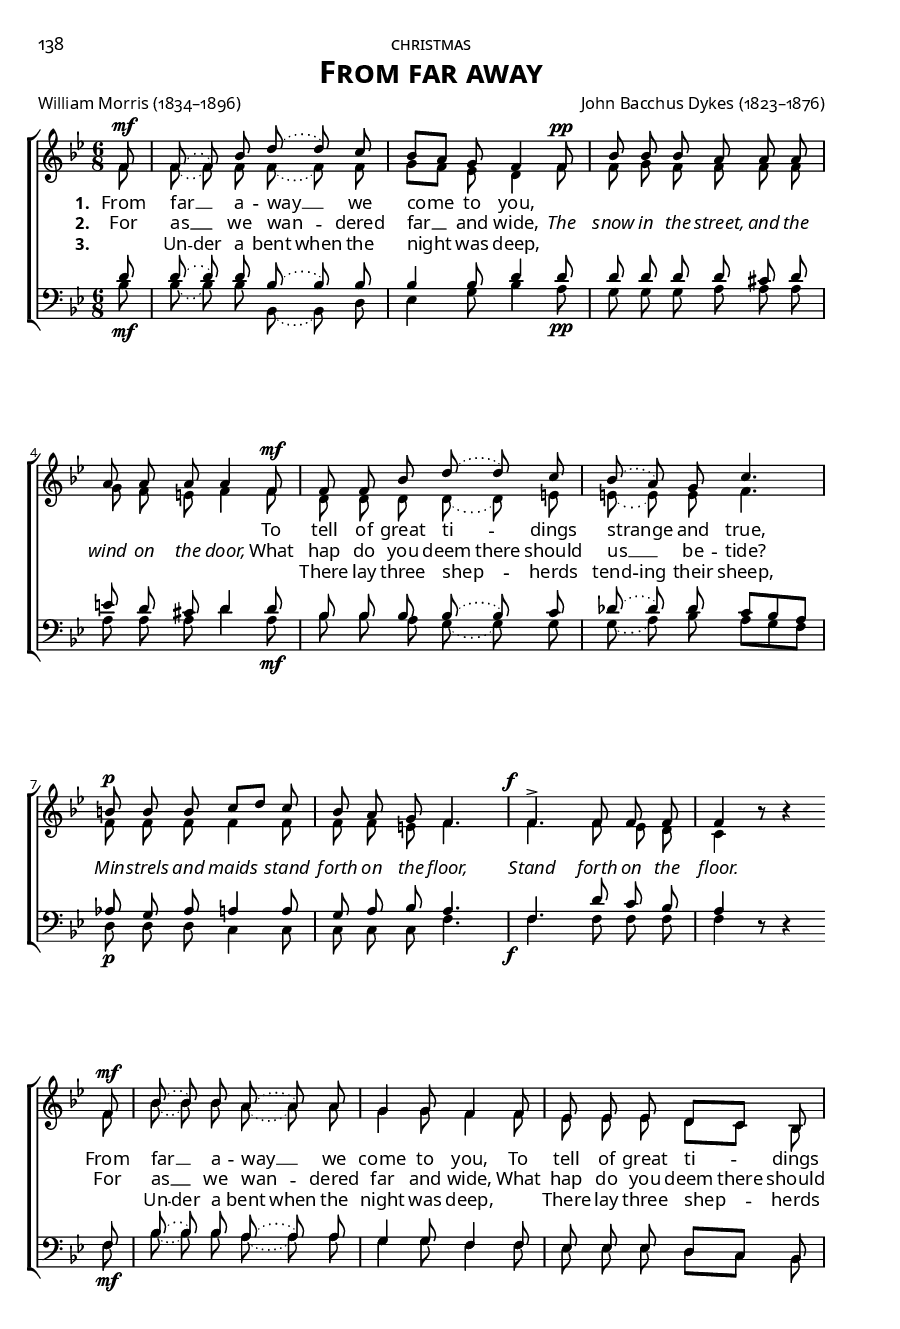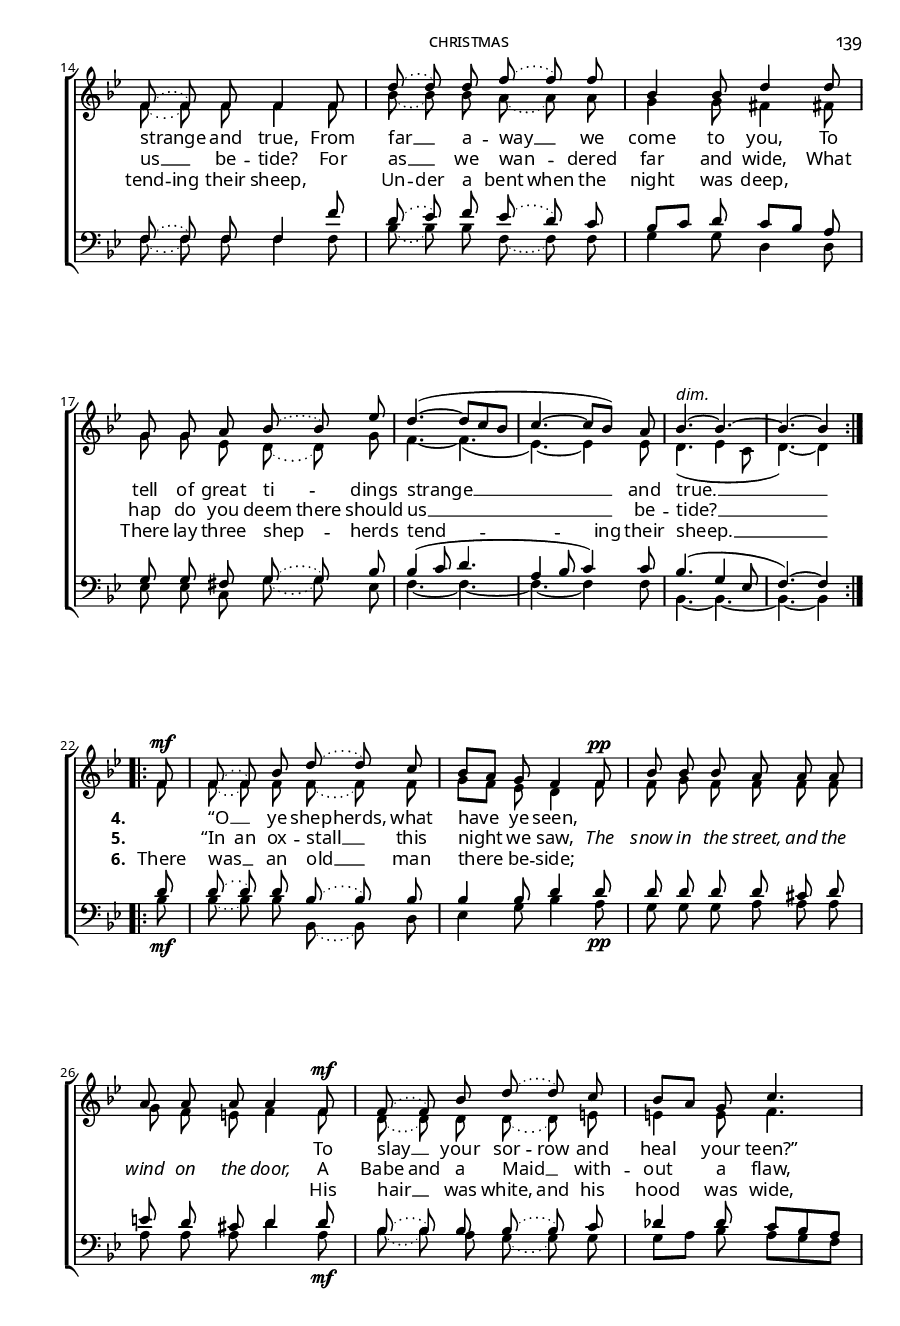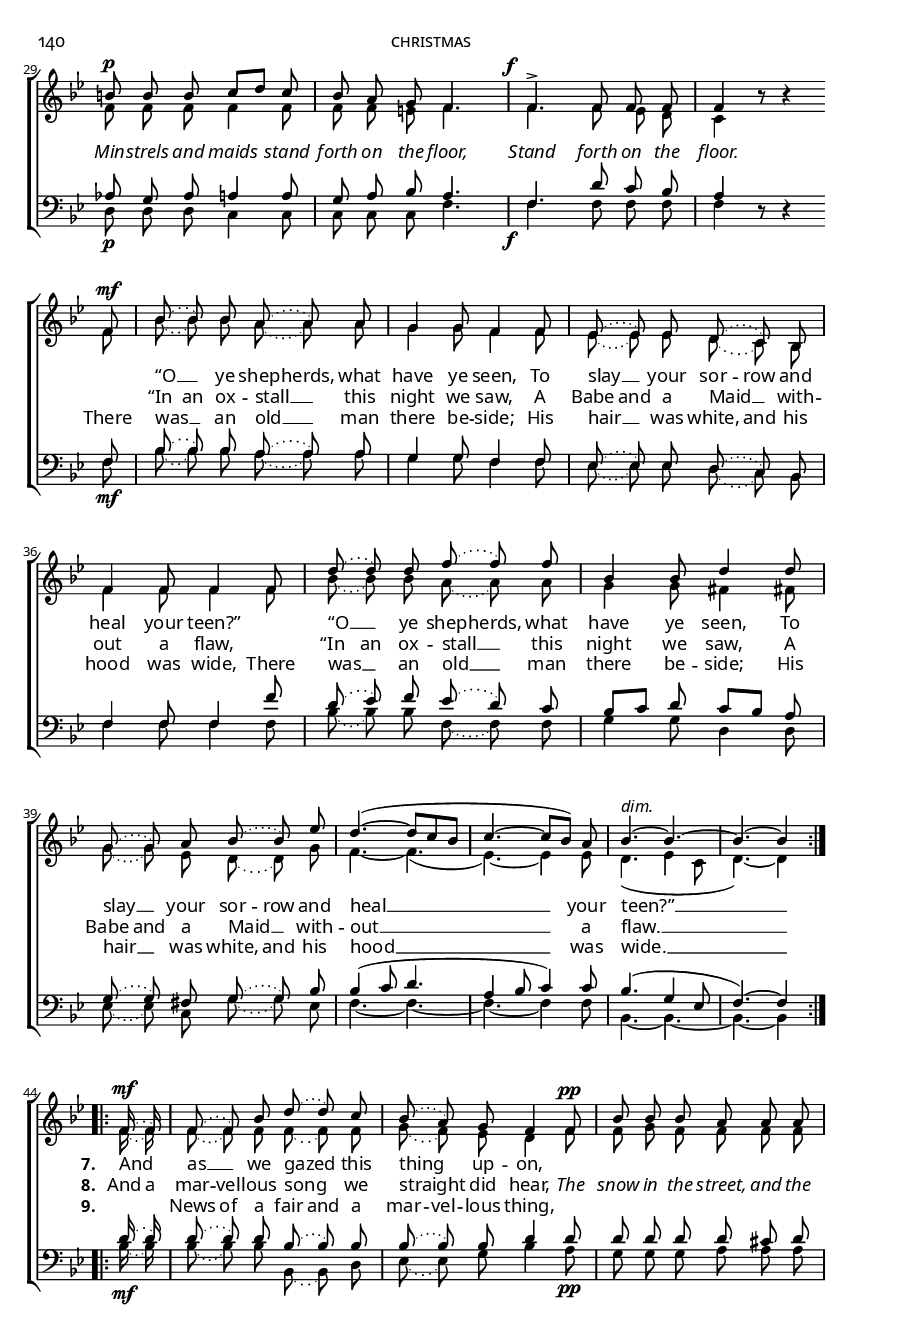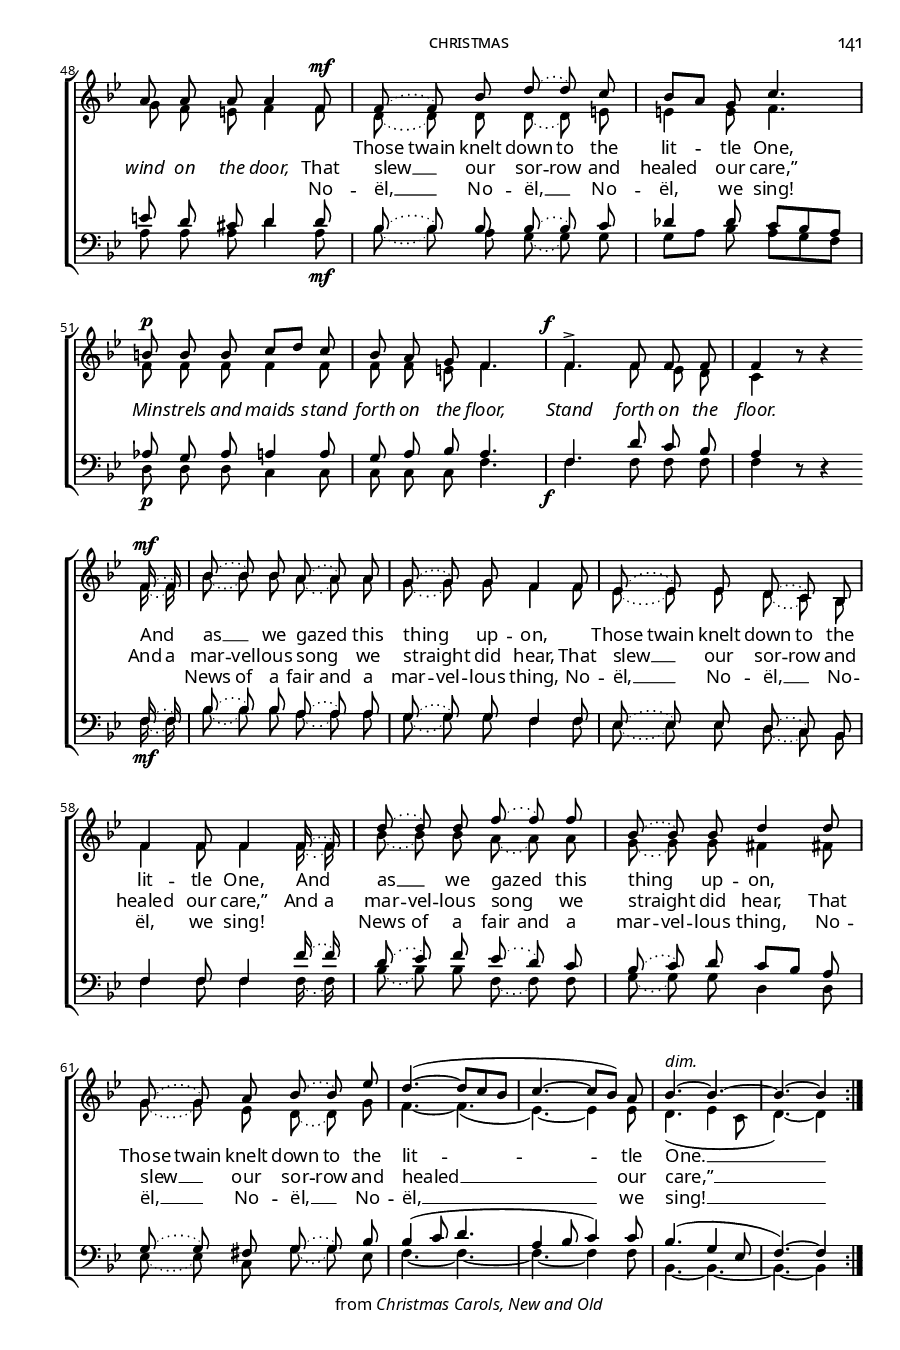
\version "2.14.2"
\include "util.ly"
\header {
  title = \markup{\override #'(font-name . "Garamond Premier Pro Semibold"){ \abs-fontsize #15 \smallCapsOldStyle"From far away"}}
  poet = \markup\oldStyleNum"William Morris (1834–1896)"
  composer = \markup\oldStyleNum"John Bacchus Dykes (1823–1876)"
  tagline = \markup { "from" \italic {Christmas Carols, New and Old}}
}
\paper {
  %print-all-headers = ##f
  paper-height = 9\in
  paper-width = 6\in
  indent = 0\in
  %system-system-spacing = #'((basic-distance . 10) (padding . 0))
  system-system-spacing =
    #'((basic-distance . 0)
       (minimum-distance . 0)
       (padding . -5)
       (stretchability . 100))
  ragged-last-bottom = ##f
  ragged-bottom = ##f
  two-sided = ##t
  inner-margin = 0.5\in
  outer-margin = 0.25\in
  top-margin = 0.25\in
  bottom-margin = 0.25\in
  first-page-number = #138
  print-first-page-number = ##t
  headerLine = \markup{\override #'(font-name . "Garamond Premier Pro") \smallCapsOldStyle"christmas"}
  oddHeaderMarkup = \markup\fill-line{
     \override #'(font-name . "Garamond Premier Pro")\abs-fontsize #8.5
     \combine 
        \fill-line{"" \on-the-fly #print-page-number-check-first
        \oldStylePageNum""
        }
        \fill-line{\headerLine}
  }
  evenHeaderMarkup = \markup {
     \override #'(font-name . "Garamond Premier Pro")\abs-fontsize #8.5
     \combine
        \on-the-fly #print-page-number-check-first
        \oldStylePageNum""
        \fill-line{\headerLine}
  }
}
#(set-global-staff-size 14.4) \paper{ #(define fonts (make-pango-font-tree "GoudyOlSt BT" "Garamond Premier Pro" "Garamond Premier Pro" (/ 14.4 20))) }
global = {
  \key bes \major
  \time 6/8
  \autoBeamOff
  \override DynamicLineSpanner #'staff-padding = #0.0
  \override DynamicLineSpanner #'Y-extent = #'(-1 . 1)
}

sopMusic = \relative c' {
  \repeat volta 3 {
    \partial 8 f8^\mf |
    \slurDotted
    f( f) bes8 d8( d) c8 |
    bes[ a] g f4 \bar"" f8^\pp |
    bes bes bes a a a |
    
    a a a a4 \bar"" f8^\mf |
    f f bes d8( d) c8 |
    bes( a) g c4. | 
    b8^\p b b c[ d] c |
    
    bes a g f4. |
    \once\override DynamicText #'X-offset = #'-3
    f^>^\f f8 f f |
    f4 bes8\rest bes4\rest  \bar""
    f8^\mf |
    bes( bes) bes8 a8( a) a8 |
    
    g4 g8 f4 f8 |
    ees ees ees d[ c] bes |
    f'( f) f8 f4 \bar"" f8 |
    
    d'( d) d8 f8( f) f8 |
    bes,4 bes8 d4 \bar"" d8 |
    g, g a bes( bes) ees8 |
    
    \slurSolid
    d4.(~ d8[ c bes] |
    c4.~ c8[ bes]) a |
    bes4.~^\markup\italic"dim." bes~ |
    \partial 8*5 bes~ bes4 \break
  }
  
  
  %2ndPage
  \repeat volta 3 {
    \partial 8 f8^\mf |
    \slurDotted
    f( f) bes8 d8( d) c8 |
    bes[ a] g f4 \bar"" f8^\pp |
    bes bes bes a a a |
    
    a a a a4 \bar"" f8^\mf |
    f( f) bes d8( d) c8 |
    bes[ a] g c4. | 
    b8^\p b b c[ d] c |
    
    bes a g f4. |
    \once\override DynamicText #'X-offset = #'-3
    f^>^\f f8 f f |
    f4 bes8\rest bes4\rest  \bar""
    f8^\mf |
    bes( bes) bes8 a8( a) a8 |
    
    g4 g8 f4 f8 |
    ees( ees) ees d( c) bes |
    f'4 f8 f4 \bar"" f8 |
    
    d'( d) d8 f8( f) f8 |
    bes,4 bes8 d4 \bar"" d8 |
    g,( g) a bes( bes) ees8 |
    
    \slurSolid
    d4.(~ d8[ c bes] |
    c4.~ c8[ bes]) a |
    bes4.~^\markup\italic"dim." bes~ |
    \partial 8*5 bes~ bes4 \break
  }
  
  
  
  
  %3rdPage
  \repeat volta 3 {
    \slurDotted
    \partial 8 f16(^\mf f) |
    f8( f) bes8 d8( d) c8 |
    bes( a) g f4 \bar"" f8^\pp |
    bes bes bes a a a |
    
    a a a a4 \bar"" f8^\mf |
    f( f) bes d8( d) c8 |
    bes[ a] g c4. | 
    b8^\p b b c[ d] c |
    
    bes a g f4. |
    \once\override DynamicText #'X-offset = #'-3
    f^>^\f f8 f f |
    f4 bes8\rest bes4\rest  \bar""
    f16(^\mf f) |
    bes8( bes) bes8 a8( a) a8 |
    
    g( g) g8 f4 f8 |
    ees( ees) ees d( c) bes |
    f'4 f8 f4 \bar"" f16( f) |
    
    d'8( d) d8 f8( f) f8 |
    bes,( bes) bes8 d4 \bar"" d8 |
    g,( g) a bes( bes) ees8 |
    
    \slurSolid
    d4.(~ d8[ c bes] |
    c4.~ c8[ bes]) a |
    bes4.~^\markup\italic"dim." bes~ |
    \partial 8*5 bes~ bes4 \break
  }
}
sopWords = \lyricmode {
  
}

altoMusic = \relative c' {
  f8 |
  \slurDotted
  f( f) f8 f8( f) f8 |
  g[ f] ees d4 f8 |
  f g f f f f |
  
  g f e f4 f8 |
  d d d d( d) e8 |
  e( e) e8 f4. |
  f8 f f f4 f8 |
  
  f f e f4. |
  f f8 ees d |
  c4 s4. f8 |
  bes( bes) bes8 a( a) a8 |
  
  g4 g8 f4 f8 |
  ees ees ees d[ c] bes |
  f'( f) f8 f4 f8 |
  
  bes( bes) bes8 a( a) a8 |
  g4 g8 fis4 fis!8 |
  g g ees d( d) g8 |
  
  \slurSolid
  f4.~ f( |
  ees)~ ees4 ees8 |
  d4.( ees4 c8 |
  d4.)~ d4
  
  
  
  
  
  
  
  
  %2ndPageAlto
  f8 |
  \slurDotted
  f( f) f8 f8( f) f8 |
  g[ f] ees d4 f8 |
  f g f f f f |
  
  g f e f4 f8 |
  d( d) d d( d) e8 |
  e4 e8 f4. |
  f8 f f f4 f8 |
  
  f f e f4. |
  f f8 ees d |
  c4 s4. f8 |
  bes( bes) bes8 a( a) a8 |
  
  g4 g8 f4 f8 |
  ees( ees) ees d( c) bes |
  f'4 f8 f4 f8 |
  
  bes( bes) bes8 a( a) a8 |
  g4 g8 fis4 fis!8 |
  g( g) ees d( d) g8 |
  
  \slurSolid
  f4.~ f( |
  ees)~ ees4 ees8 |
  d4.( ees4 c8 |
  d4.)~ d4
  
  
  
  
  
  
  
  
  
  
  
  %3rdPageAlto
  \slurDotted
  f16( f) |
  f8( f) f8 f8( f) f8 |
  g( f) ees d4 f8 |
  f g f f f f |
  
  g f e f4 f8 |
  d( d) d d( d) e8 |
  e4 e8 f4. |
  f8 f f f4 f8 |
  
  f f e f4. |
  f f8 ees d |
  c4 s4. f16( f) |
  bes8( bes) bes8 a( a) a8 |
  
  g( g) g8 f4 f8 |
  ees( ees) ees d( c) bes |
  f'4 f8 f4 f16( f) |
  
  bes8( bes) bes8 a( a) a8 |
  g( g) g8 fis4 fis!8 |
  g( g) ees d( d) g8 |
  
  \slurSolid
  f4.~ f( |
  ees)~ ees4 ees8 |
  d4.( ees4 c8 |
  d4.)~ d4
}
altoWords = \lyricmode {
  \dropLyricsIX
  \set stanza = #"1. "
  From far __ a -- way __ we come to you,
  
  %\markup\italic The \markup\italic snow \markup\italic in \markup\italic the \markup\italic street, \markup\italic and \markup\italic the \markup\italic wind \markup\italic on \markup\italic the \markup\italic door,
  \repeat unfold 11 \skip1
  
  To tell of great ti -- \set associatedVoice = "sopranos"
  dings strange and true,
  \unset associatedVoice
  
  %\markup\italic Min -- \markup\italic strels \markup\italic and \markup\italic maids \markup\italic stand \markup\italic forth \markup\italic on \markup\italic the \markup\italic floor, \markup\italic Stand \markup\italic forth \markup\italic on \markup\italic the \markup\italic floor.
  \repeat unfold 14{\skip1}
  
  From far __ a -- way __ we come to you,
  To tell of great ti -- dings strange and true,
  From far __ a -- way __ we come to you,
  To tell of great ti -- \set associatedVoice = "sopranos"
  dings strange __ and true. __
  \unset associatedVoice
  
  
  
  \set stanza = #"4. "
  "" “O __ ye \set ignoreMelismata = ##t shep -- herds, \unset ignoreMelismata what have ye seen,
  
  %\markup\italic The \markup\italic snow \markup\italic in \markup\italic the \markup\italic street, \markup\italic and \markup\italic the \markup\italic wind \markup\italic on \markup\italic the \markup\italic door,
  \repeat unfold 11 \skip1
  
  To slay __ your \set ignoreMelismata = ##t sor -- row \unset ignoreMelismata and heal your teen?”
  
  %\markup\italic Min -- \markup\italic strels \markup\italic and \markup\italic maids \markup\italic stand \markup\italic forth \markup\italic on \markup\italic the \markup\italic floor, \markup\italic Stand \markup\italic forth \markup\italic on \markup\italic the \markup\italic floor.
  \repeat unfold 14{\skip1}
  
  \skip1 “O __ ye \set ignoreMelismata = ##t shep -- herds, \unset ignoreMelismata what have ye seen,
  To slay __ your \set ignoreMelismata = ##t sor -- row \unset ignoreMelismata and heal your teen?”
  \skip1 “O __ ye \set ignoreMelismata = ##t shep -- herds, \unset ignoreMelismata what have ye seen,
  To slay __ your \set ignoreMelismata = ##t sor -- row \unset ignoreMelismata and heal __ your teen?” __
  
  
  
  
  \set stanza = #"7. "
  And as __ we gazed this thing up -- on,
  
  %%\markup\italic The \markup\italic snow \markup\italic in \markup\italic the \markup\italic street, \markup\italic and \markup\italic the \markup\italic wind \markup\italic on \markup\italic the \markup\italic door,
  \repeat unfold 11 \skip1
  
  \set ignoreMelismata = ##t
  \skip1 Those twain knelt down to the lit -- tle One,
  
  %\markup\italic Min -- \markup\italic strels \markup\italic and \markup\italic maids \markup\italic stand \markup\italic forth \markup\italic on \markup\italic the \markup\italic floor, \markup\italic Stand \markup\italic forth \markup\italic on \markup\italic the \markup\italic floor.
  \repeat unfold 14{\skip1}
  
  And _ as __ _ we gazed _ this thing _ up -- on,
  \skip1 Those twain knelt down to the lit -- tle One,
  And _ as __ _ we gazed _ this thing _ up -- on,
  \skip1 Those twain knelt down to
  \unset ignoreMelismata
  the lit -- tle One. __
}
altoWordsII = \lyricmode {
  \dropLyricsIX
%\markup\italic 
  \set stanza = #"2. "
  For as __ we wan -- dered far __ and wide,
  
  \set associatedVoice = "sopranos"
  \markup\italic The \markup\italic snow \markup\italic in \markup\italic the \markup\italic street, \markup\italic and \markup\italic the \markup\italic wind \markup\italic on \markup\italic the \markup\italic door,
  \unset associatedVoice
  
  What hap do you \set ignoreMelismata = ##t deem there \unset ignoreMelismata should us __ be -- tide?
  
  \markup\italic Min -- \markup\italic strels \markup\italic and \markup\italic maids \markup\italic stand \markup\italic forth \markup\italic on \markup\italic the \markup\italic floor,
  \set associatedVoice = "sopranos"
  \markup\italic Stand \markup\italic forth \markup\italic on \markup\italic the \markup\italic floor.
  \unset associatedVoice
  %\repeat unfold 14{\skip1}
  
  For as __ we wan -- dered far and wide,
  What hap do you \set ignoreMelismata = ##t deem there \unset ignoreMelismata should us __ be -- tide?
  For as __ we wan -- dered far and wide,
  What hap do you \set ignoreMelismata = ##t deem there \unset ignoreMelismata \set associatedVoice = "sopranos"
  should us __ be -- tide? __
  \unset associatedVoice
  
  
  
  \set stanza = #"5. "
  "" \set ignoreMelismata = ##t
  “In an ox -- stall __ _ this night _ we saw,
  
  \set associatedVoice = "sopranos"
  \markup\italic The \markup\italic snow \markup\italic in \markup\italic the \markup\italic street, \markup\italic and \markup\italic the \markup\italic wind \markup\italic on \markup\italic the \markup\italic door,
  \unset associatedVoice
  
  A Babe and a Maid __ _ with -- out a flaw,
  
  \markup\italic Min -- \markup\italic strels \markup\italic and \markup\italic maids \markup\italic stand \markup\italic forth \markup\italic on \markup\italic the \markup\italic floor,
  \set associatedVoice = "sopranos"
  \markup\italic Stand \markup\italic forth \markup\italic on \markup\italic the \markup\italic floor.
  \unset associatedVoice
  %\repeat unfold 14{\skip1}
  
  \skip1 “In an ox -- stall __ _ this night we saw,
  A Babe and a Maid __ _ with -- out a flaw,
  \skip1 “In an ox -- stall __ _ this night we saw,
  A Babe and a \unset ignoreMelismata
  Maid __ with -- out __ a flaw. __
  
  
  
  
  \set stanza = #"8. "
  \set ignoreMelismata = ##t
  And a mar -- vel -- lous song _ we straight _ did hear,
  
  \set associatedVoice = "sopranos"
  \markup\italic The \markup\italic snow \markup\italic in \markup\italic the \markup\italic street, \markup\italic and \markup\italic the \markup\italic wind \markup\italic on \markup\italic the \markup\italic door,
  \unset associatedVoice
  
  That slew __ _ our sor -- row and healed our care,”
  
  \markup\italic Min -- \markup\italic strels \markup\italic and \markup\italic maids \markup\italic stand \markup\italic forth \markup\italic on \markup\italic the \markup\italic floor,
  \set associatedVoice = "sopranos"
  \markup\italic Stand \markup\italic forth \markup\italic on \markup\italic the \markup\italic floor.
  \unset associatedVoice
  %\repeat unfold 14{\skip1}
  
  And a mar -- vel -- lous song _ we straight _ did hear,
  That slew __ _ our sor -- row and healed our care,”
  And a mar -- vel -- lous song _ we straight _ did hear,
  That slew __ _ our sor -- row
  \unset ignoreMelismata
  and healed __ our care,” __
}
altoWordsIII = \lyricmode {
  \dropLyricsIX
  \set stanza = #"3. "
  \skip1
  \set ignoreMelismata = ##t
  Un -- der a bent when the night _ was deep,
  
  %%\markup\italic The \markup\italic snow \markup\italic in \markup\italic the \markup\italic street, \markup\italic and \markup\italic the \markup\italic wind \markup\italic on \markup\italic the \markup\italic door,
  \repeat unfold 11 \skip1
  
  \skip1 There lay three shep -- _
  \set associatedVoice = "sopranos"
  herds tend -- ing their sheep,
  \unset ignoreMelismata
  \unset associatedVoice
  
  %\markup\italic Min -- \markup\italic strels \markup\italic and \markup\italic maids \markup\italic stand \markup\italic forth \markup\italic on \markup\italic the \markup\italic floor, \markup\italic Stand \markup\italic forth \markup\italic on \markup\italic the \markup\italic floor.
  \repeat unfold 14{\skip1}
  
  \skip1 \set ignoreMelismata = ##t
  Un -- der a bent when the night was deep,
  \skip1 There lay three shep -- _ herds tend -- ing their sheep,
  \skip1 Un -- der a bent when the night was deep,
  \skip1 There lay three shep -- _ herds
  \set associatedVoice = "sopranos"
  tend -- _ _ _ _ _ ing
  \unset ignoreMelismata
  their sheep. __
  \unset associatedVoice
  
  
  
  \set stanza = #"6. "
  There was __ an old __ man there be -- side;
  
  %%\markup\italic The \markup\italic snow \markup\italic in \markup\italic the \markup\italic street, \markup\italic and \markup\italic the \markup\italic wind \markup\italic on \markup\italic the \markup\italic door,
  \repeat unfold 11 \skip1
  
  \set ignoreMelismata = ##t
  His hair __ _ was white, and his hood was wide,
  
  %\markup\italic Min -- \markup\italic strels \markup\italic and \markup\italic maids \markup\italic stand \markup\italic forth \markup\italic on \markup\italic the \markup\italic floor, \markup\italic Stand \markup\italic forth \markup\italic on \markup\italic the \markup\italic floor.
  \repeat unfold 14{\skip1}
  
  There was __ _ an old __ _ man there be -- side;
  His hair __ _ was white, and his hood was wide,
  There was __ _ an old __ _ man there be -- side;
  His hair __ _ was white, and
  \unset ignoreMelismata
  his hood __ was wide. __
  
  
  
  
  \set stanza = #"9. "
  \set ignoreMelismata = ##t
  "" "" News of a fair and a mar -- vel -- lous thing,
  
  %%\markup\italic The \markup\italic snow \markup\italic in \markup\italic the \markup\italic street, \markup\italic and \markup\italic the \markup\italic wind \markup\italic on \markup\italic the \markup\italic door,
  \repeat unfold 11 \skip1
  
  No -- ël, __ _ No -- ël, __ _ No -- ël, we sing!
  
  %\markup\italic Min -- \markup\italic strels \markup\italic and \markup\italic maids \markup\italic stand \markup\italic forth \markup\italic on \markup\italic the \markup\italic floor, \markup\italic Stand \markup\italic forth \markup\italic on \markup\italic the \markup\italic floor.
  \repeat unfold 14{\skip1}
  
  "" "" News of a fair and a mar -- vel -- lous thing,
  No -- ël, __ _ No -- ël, __ _ No -- ël, we sing!
  "" "" News of a fair and a mar -- vel -- lous thing,
  \unset ignoreMelismata
  No -- ël, __ No -- ël, __ No -- ël, __ we sing! __
}
altoWordsIV = \lyricmode {
}
altoWordsV = \lyricmode {
}
altoWordsVI = \lyricmode {
}
altoWordsVII = \lyricmode {
}
altoWordsVIII = \lyricmode {
}
altoWordsIX = \lyricmode {
}

tenorMusic = \relative c {
  d'8_\mf |
  \slurDotted
  d( d) d8 bes( bes) bes8 |
  bes4 bes8 d4 d8_\pp |
  d d d d cis d |
  
  e d cis d4 d8_\mf |
  bes bes bes bes( bes) c8 |
  des( des) des8 c[ bes a] |
  aes_\p g aes a4 a8 |
  
  g a bes a4. |
  \once\override DynamicText #'X-offset = #'-3
  f4._\f d'8 c bes |
  a4 s4. f8_\mf |
  bes( bes) bes8 a8( a) a8 |
  
  g4 g8 f4 f8 |
  ees ees ees d[ c] bes |
  f'( f) f8 f4 f'8 |
  
  d( ees) f ees( d) c |
  bes[ c] d c[ bes] a |
  g g fis g( g) bes8 |
  
  \slurSolid
  bes4( c8 d4. |
  a4 bes8 c4) c8 |
  bes4.( g4 ees8 |
  f4.)~ f4
  
  
  
  
  
  
  %2ndPageTenor
  d'8_\mf |
  \slurDotted
  d( d) d8 bes( bes) bes8 |
  bes4 bes8 d4 d8_\pp |
  d d d d cis d |
  
  e d cis d4 d8_\mf |
  bes( bes) bes bes( bes) c8 |
  des4 des8 c[ bes a] |
  aes_\p g aes a4 a8 |
  
  g a bes a4. |
  \once\override DynamicText #'X-offset = #'-3
  f4._\f d'8 c bes |
  a4 s4. f8_\mf |
  bes( bes) bes8 a8( a) a8 |
  
  g4 g8 f4 f8 |
  ees( ees) ees d( c) bes |
  f'4 f8 f4 f'8 |
  
  d( ees) f ees( d) c |
  bes[ c] d c[ bes] a |
  g( g) fis g( g) bes8 |
  
  \slurSolid
  bes4( c8 d4. |
  a4 bes8 c4) c8 |
  bes4.( g4 ees8 |
  f4.)~ f4
  
  
  
  
  
  
  
  
  %3rdPageTenor
  \slurDotted
  d'16(_\mf d) |
  d8( d) d8 bes( bes) bes8 |
  bes8( bes) bes8 d4 d8_\pp |
  d d d d cis d |
  
  e d cis d4 d8_\mf |
  bes( bes) bes bes( bes) c8 |
  des4 des8 c[ bes a] |
  aes_\p g aes a4 a8 |
  
  g a bes a4. |
  \once\override DynamicText #'X-offset = #'-3
  f4._\f d'8 c bes |
  a4 s4. f16(_\mf f) |
  bes8( bes) bes8 a8( a) a8 |
  
  g8( g) g8 f4 f8 |
  ees( ees) ees d( c) bes |
  f'4 f8 f4 f'16( f) |
  
  d8( ees) f ees( d) c |
  bes( c) d c[ bes] a |
  g( g) fis g( g) bes8 |
  
  \slurSolid
  bes4( c8 d4. |
  a4 bes8 c4) c8 |
  bes4.( g4 ees8 |
  f4.)~ f4
}
tenorWords = \lyricmode {

}

bassMusic = \relative c {
  bes'8 |
  \slurDotted
  bes( bes) bes8 bes,( bes) d8 |
  ees4 g8 bes4 a8 |
  g g g a a a |
  
  a a a d4 a8 |
  bes bes a g( g) g8 |
  g( a) bes a[ g f] |
  d d d c4 c8 |
  
  c c c f4. |
  f f8 f f |
  f4 d8\rest d4\rest f8 |
  bes( bes) bes8 a( a) a8 |
  
  g4 g8 f4 f8 |
  ees ees ees d[ c] bes |
  f'8( f) f8 f4 f8 |
  
  bes( bes) bes8 f( f) f8 |
  g4 g8 d4 d8 |
  ees ees c g'( g) ees8 |
  
  f4.~ f~ |
  f~ f4 f8 |
  bes,4.~ bes~ |
  bes~ bes4
  
  
  
  
  
  
  %2ndPageBass
  bes'8 |
  \slurDotted
  bes( bes) bes8 bes,( bes) d8 |
  ees4 g8 bes4 a8 |
  g g g a a a |
  
  a a a d4 a8 |
  bes( bes) a g( g) g8 |
  g[ a] bes a[ g f] |
  d d d c4 c8 |
  
  c c c f4. |
  f f8 f f |
  f4 d8\rest d4\rest f8 |
  bes( bes) bes8 a( a) a8 |
  
  g4 g8 f4 f8 |
  ees( ees) ees d( c) bes |
  f'4 f8 f4 f8 |
  
  bes( bes) bes8 f( f) f8 |
  g4 g8 d4 d8 |
  ees( ees) c g'( g) ees8 |
  
  f4.~ f~ |
  f~ f4 f8 |
  bes,4.~ bes~ |
  bes~ bes4
  
  
  
  
  
  %3rdPageBass
  \slurDotted
  bes'16( bes) |
  bes8( bes) bes8 bes,( bes) d8 |
  ees8( ees) g8 bes4 a8 |
  g g g a a a |
  
  a a a d4 \bar"" a8 |
  bes( bes) a g( g) g8 |
  g[ a] bes a[ g f] |
  d d d c4 c8 |
  
  c c c f4. |
  f f8 f f |
  f4 d8\rest d4\rest f16( f) |
  bes8( bes) bes8 a( a) a8 |
  
  g( g) g8 f4 \bar"" f8 |
  ees( ees) ees d( c) bes |
  f'4 f8 f4 f16( f) |
  
  bes8( bes) bes8 f( f) f8 |
  g( g) g8 d4 d8 |
  ees( ees) c g'( g) ees8 |
  
  f4.~ f~ |
  f~ f4 f8 |
  bes,4.~ bes~ |
  bes~ bes4
}
bassWords = \lyricmode {

}

pianoRH = \relative c' {
  
}
pianoLH = \relative c' {
  
}

\score {
  <<
   \new ChoirStaff <<
%    \new Lyrics = sopranos \with { \override VerticalAxisGroup #'nonstaff-relatedstaff-spacing = #'((basic-distance . 1)) }
    \new Staff = women <<
      \new Voice = "sopranos" { \voiceOne << \global \sopMusic >> }
      \new Voice = "altos" { \voiceTwo << \global \altoMusic >> }
    >>
    \new Lyrics \with { alignAboveContext = #"women" \override VerticalAxisGroup #'nonstaff-relatedstaff-spacing = #'((basic-distance . 1))} \lyricsto "sopranos" \sopWords
    \new Lyrics = "altosIX"  \with { alignBelowContext = #"women" \override VerticalAxisGroup #'nonstaff-relatedstaff-spacing = #'((basic-distance . 1))} \lyricsto "altos" \altoWordsIX
    \new Lyrics = "altosVIII"  \with { alignBelowContext = #"women" \override VerticalAxisGroup #'nonstaff-relatedstaff-spacing = #'((basic-distance . 1))} \lyricsto "altos" \altoWordsVIII
    \new Lyrics = "altosVII"  \with { alignBelowContext = #"women" \override VerticalAxisGroup #'nonstaff-relatedstaff-spacing = #'((basic-distance . 1))} \lyricsto "altos" \altoWordsVII
    \new Lyrics = "altosVI"  \with { alignBelowContext = #"women" \override VerticalAxisGroup #'nonstaff-relatedstaff-spacing = #'((basic-distance . 1))} \lyricsto "altos" \altoWordsVI
    \new Lyrics = "altosV"  \with { alignBelowContext = #"women" \override VerticalAxisGroup #'nonstaff-relatedstaff-spacing = #'((basic-distance . 1))} \lyricsto "altos" \altoWordsV
    \new Lyrics = "altosIV"  \with { alignBelowContext = #"women" \override VerticalAxisGroup #'nonstaff-relatedstaff-spacing = #'((basic-distance . 1))} \lyricsto "altos" \altoWordsIV
    \new Lyrics = "altosIII"  \with { alignBelowContext = #"women" \override VerticalAxisGroup #'nonstaff-relatedstaff-spacing = #'((basic-distance . 1))} \lyricsto "altos" \altoWordsIII
    \new Lyrics = "altosII"  \with { alignBelowContext = #"women" \override VerticalAxisGroup #'nonstaff-relatedstaff-spacing = #'((basic-distance . 1))} \lyricsto "altos" \altoWordsII
    \new Lyrics = "altos"  \with { alignBelowContext = #"women" \override VerticalAxisGroup #'nonstaff-relatedstaff-spacing = #'((padding . -0.5))} \lyricsto "altos" \altoWords
   \new Staff = men <<
      \clef bass
      \new Voice = "tenors" { \voiceOne << \global \tenorMusic >> }
      \new Voice = "basses" { \voiceTwo << \global \bassMusic >> }
    >>
    \new Lyrics \with { alignAboveContext = #"men" \override VerticalAxisGroup #'nonstaff-relatedstaff-spacing = #'((basic-distance . 1)) } \lyricsto "tenors" \tenorWords
    \new Lyrics \with { alignBelowContext = #"men" \override VerticalAxisGroup #'nonstaff-relatedstaff-spacing = #'((basic-distance . 1)) } \lyricsto "basses" \bassWords
  >>
%    \new PianoStaff << \new Staff { \new Voice { \pianoRH } } \new Staff { \clef "bass" \pianoLH } >>
  >>
  \layout {
%6.14 \context {\Lyrics\override LyricText #'font-size = #0.9 }
    \context {
      \Score
      \override SpacingSpanner #'base-shortest-duration = #(ly:make-moment 1 4)
      \override SpacingSpanner #'common-shortest-duration = #(ly:make-moment 1 4)
    }
    \context {
      % Remove all empty staves
      % \Staff \RemoveEmptyStaves \override VerticalAxisGroup #'remove-first = ##t
    }
  }
  \midi {
    %\tempo 4 = 90
    \set Staff.midiInstrument = "flute"
  
    \context {
      \Voice
      \remove "Dynamic_performer"
    }
  }
}
